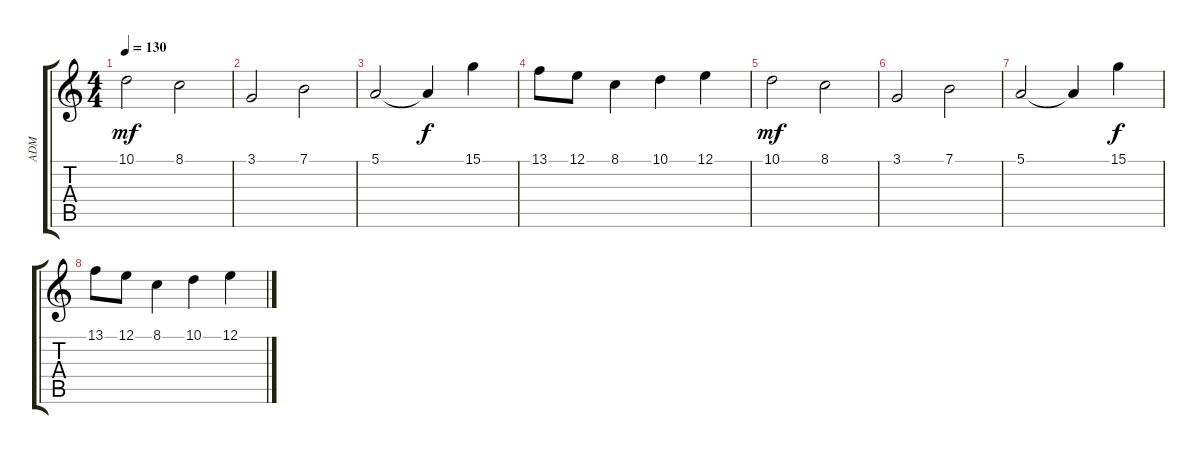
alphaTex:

\track ("ADM" "ADM") {instrument pad4choir}
\staff {score tabs}
\tuning (E4 B3 G3 D3 A2 E2) {hide}
\ts (4 4)
\tempo 130
\clef g2
\ks c
10.1.2{dy mf} 8.1.2 |
3.1.2 7.1.2 |
5.1.2 5.1{t}.4{dy f} 15.1.4 |
13.1.8 12.1.8 8.1.4 10.1.4 12.1.4 |
10.1.2{dy mf} 8.1.2 |
3.1.2 7.1.2 |
5.1.2 5.1{t}.4 15.1.4{dy f} |
13.1.8 12.1.8 8.1.4 10.1.4 12.1.4
